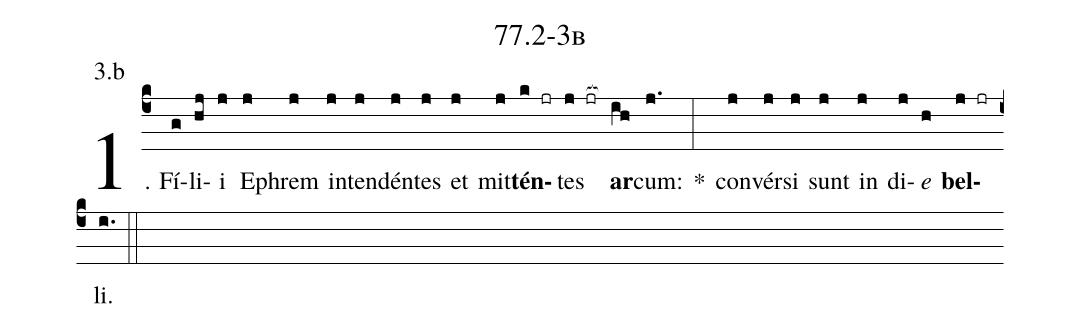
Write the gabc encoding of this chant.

name: 77.2-3b;
annotation: 3.b;
%%
(c4)1. Fí(g)li(hj)i(j) E(j)phrem(j) in(j)ten(j)dén(j)tes(j) et(j) mit(j)<b>tén</b>(k jr)tes(j jr[ocb:1{]) <b>ar</b>(ih[ocb:0}])cum:(j.) *(:) con(j)vér(j)si(j) sunt(j) in(j) di(j)<i>e</i>(h) <b>bel</b>(j jr)li.(i.) (::)


%E(j) u(j) o(j) u(h) a(j) e.(i.) (::)
